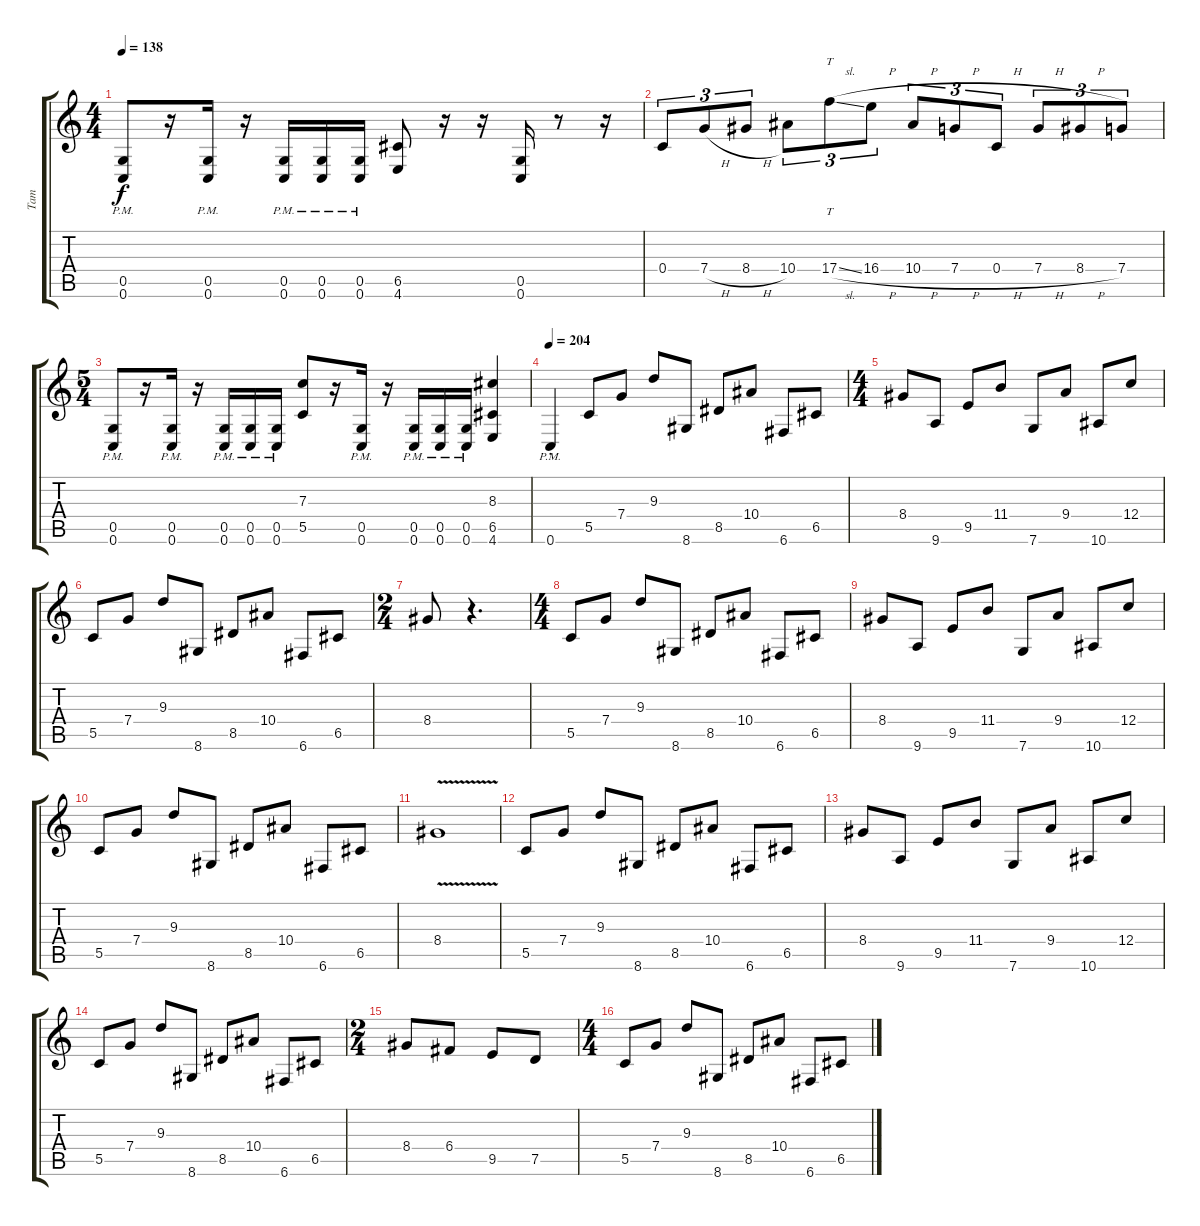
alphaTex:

\track ("Tam" "Tam") {instrument overdrivenguitar}
\staff {score tabs}
\tuning (D4 A3 F3 C3 G2 C2) {hide}
\ts (4 4)
\tempo 138
\clef g2
\ks c
(0.5{pm} 0.6).8{dy f} r.16 (0.5{pm} 0.6).16 r.16 (0.5{pm} 0.6).16 (0.5{pm} 0.6).16 (0.5{pm} 0.6).16 (6.5 4.6).8 r.16 r.16 (0.5 0.6).16 r.8 r.16 |
0.4.8{tu (3 2)} 7.4{h}.8{tu (3 2)} 8.4{h}.8{tu (3 2)} 10.4.8{tu (3 2)} 17.4{sl}.8{tt tu (3 2)} 16.4{h}.8{tu (3 2)} 10.4{h}.8{tu (3 2)} 7.4{h}.8{tu (3 2)} 0.4{h}.8{tu (3 2)} 7.4{h}.8{tu (3 2)} 8.4{h}.8{tu (3 2)} 7.4.8{tu (3 2)} |
\ts (5 4)
(0.5{pm} 0.6).8 r.16 (0.5{pm} 0.6).16 r.16 (0.5{pm} 0.6).16 (0.5{pm} 0.6).16 (0.5{pm} 0.6).16 (7.3 5.5).8 r.16 (0.5{pm} 0.6).16 r.16 (0.5{pm} 0.6).16 (0.5{pm} 0.6).16 (0.5{pm} 0.6).16 (8.3 6.5 4.6).4 |
\tempo 204
0.6{pm st}.4 5.5.8 7.4.8 9.3.8 8.6.8 8.5.8 10.4.8 6.6.8 6.5.8 |
\ts (4 4)
8.4.8 9.6.8 9.5.8 11.4.8 7.6.8 9.4.8 10.6.8 12.4.8 |
5.5.8 7.4.8 9.3.8 8.6.8 8.5.8 10.4.8 6.6.8 6.5.8 |
\ts (2 4)
8.4.8 r.4{d} |
\ts (4 4)
5.5.8 7.4.8 9.3.8 8.6.8 8.5.8 10.4.8 6.6.8 6.5.8 |
8.4.8 9.6.8 9.5.8 11.4.8 7.6.8 9.4.8 10.6.8 12.4.8 |
5.5.8 7.4.8 9.3.8 8.6.8 8.5.8 10.4.8 6.6.8 6.5.8 |
8.4{v}.1{instrument overdrivenguitar} |
5.5.8 7.4.8 9.3.8 8.6.8 8.5.8 10.4.8 6.6.8 6.5.8 |
8.4.8 9.6.8 9.5.8 11.4.8 7.6.8 9.4.8 10.6.8 12.4.8 |
5.5.8 7.4.8 9.3.8 8.6.8 8.5.8 10.4.8 6.6.8 6.5.8 |
\ts (2 4)
8.4.8 6.4.8 9.5.8 7.5.8 |
\ts (4 4)
5.5.8 7.4.8 9.3.8 8.6.8 8.5.8 10.4.8 6.6.8 6.5.8
